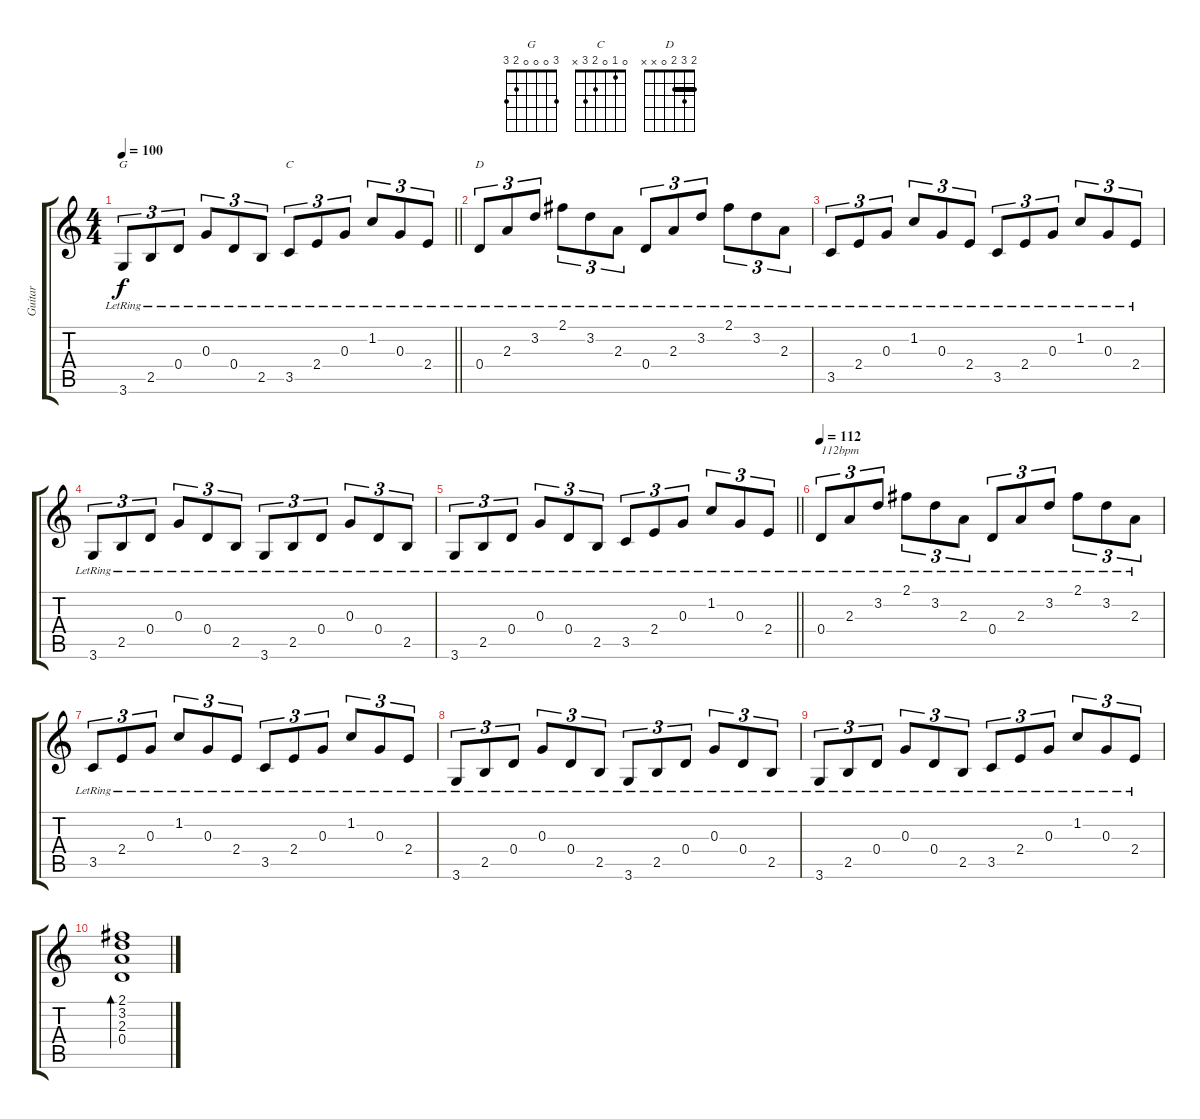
\track ("Guitar" "Guitar") {instrument acousticguitarsteel}
\staff {score tabs}
\tuning (E4 B3 G3 D3 A2 E2) {hide}
\chord ("G" 3 0 0 0 2 3)
\chord ("C" 0 1 0 2 3 x)
\chord ("D" 2 3 2 0 x x) {barre 2}
\ts (4 4)
\tempo 100
\clef g2
\barLineRight lightlight
\ks c
3.6{lr}.8{tu (3 2) ch "G" dy f} 2.5{lr}.8{tu (3 2)} 0.4{lr}.8{tu (3 2)} 0.3{lr}.8{tu (3 2)} 0.4{lr}.8{tu (3 2)} 2.5{lr}.8{tu (3 2)} 3.5{lr}.8{tu (3 2) ch "C"} 2.4{lr}.8{tu (3 2)} 0.3{lr}.8{tu (3 2)} 1.2{lr}.8{tu (3 2)} 0.3{lr}.8{tu (3 2)} 2.4{lr}.8{tu (3 2)} |
0.4{lr}.8{tu (3 2) ch "D"} 2.3{lr}.8{tu (3 2)} 3.2{lr}.8{tu (3 2)} 2.1{lr}.8{tu (3 2)} 3.2{lr}.8{tu (3 2)} 2.3{lr}.8{tu (3 2)} 0.4{lr}.8{tu (3 2)} 2.3{lr}.8{tu (3 2)} 3.2{lr}.8{tu (3 2)} 2.1{lr}.8{tu (3 2)} 3.2{lr}.8{tu (3 2)} 2.3{lr}.8{tu (3 2)} |
3.5{lr}.8{tu (3 2)} 2.4{lr}.8{tu (3 2)} 0.3{lr}.8{tu (3 2)} 1.2{lr}.8{tu (3 2)} 0.3{lr}.8{tu (3 2)} 2.4{lr}.8{tu (3 2)} 3.5{lr}.8{tu (3 2)} 2.4{lr}.8{tu (3 2)} 0.3{lr}.8{tu (3 2)} 1.2{lr}.8{tu (3 2)} 0.3{lr}.8{tu (3 2)} 2.4{lr}.8{tu (3 2)} |
3.6{lr}.8{tu (3 2)} 2.5{lr}.8{tu (3 2)} 0.4{lr}.8{tu (3 2)} 0.3{lr}.8{tu (3 2)} 0.4{lr}.8{tu (3 2)} 2.5{lr}.8{tu (3 2)} 3.6{lr}.8{tu (3 2)} 2.5{lr}.8{tu (3 2)} 0.4{lr}.8{tu (3 2)} 0.3{lr}.8{tu (3 2)} 0.4{lr}.8{tu (3 2)} 2.5{lr}.8{tu (3 2)} |
\barLineRight lightlight
3.6{lr}.8{tu (3 2)} 2.5{lr}.8{tu (3 2)} 0.4{lr}.8{tu (3 2)} 0.3{lr}.8{tu (3 2)} 0.4{lr}.8{tu (3 2)} 2.5{lr}.8{tu (3 2)} 3.5{lr}.8{tu (3 2)} 2.4{lr}.8{tu (3 2)} 0.3{lr}.8{tu (3 2)} 1.2{lr}.8{tu (3 2)} 0.3{lr}.8{tu (3 2)} 2.4{lr}.8{tu (3 2)} |
\tempo 112
0.4{lr}.8{tu (3 2) txt "112bpm"} 2.3{lr}.8{tu (3 2)} 3.2{lr}.8{tu (3 2)} 2.1{lr}.8{tu (3 2)} 3.2{lr}.8{tu (3 2)} 2.3{lr}.8{tu (3 2)} 0.4{lr}.8{tu (3 2)} 2.3{lr}.8{tu (3 2)} 3.2{lr}.8{tu (3 2)} 2.1{lr}.8{tu (3 2)} 3.2{lr}.8{tu (3 2)} 2.3{lr}.8{tu (3 2)} |
3.5{lr}.8{tu (3 2)} 2.4{lr}.8{tu (3 2)} 0.3{lr}.8{tu (3 2)} 1.2{lr}.8{tu (3 2)} 0.3{lr}.8{tu (3 2)} 2.4{lr}.8{tu (3 2)} 3.5{lr}.8{tu (3 2)} 2.4{lr}.8{tu (3 2)} 0.3{lr}.8{tu (3 2)} 1.2{lr}.8{tu (3 2)} 0.3{lr}.8{tu (3 2)} 2.4{lr}.8{tu (3 2)} |
3.6{lr}.8{tu (3 2)} 2.5{lr}.8{tu (3 2)} 0.4{lr}.8{tu (3 2)} 0.3{lr}.8{tu (3 2)} 0.4{lr}.8{tu (3 2)} 2.5{lr}.8{tu (3 2)} 3.6{lr}.8{tu (3 2)} 2.5{lr}.8{tu (3 2)} 0.4{lr}.8{tu (3 2)} 0.3{lr}.8{tu (3 2)} 0.4{lr}.8{tu (3 2)} 2.5{lr}.8{tu (3 2)} |
3.6{lr}.8{tu (3 2)} 2.5{lr}.8{tu (3 2)} 0.4{lr}.8{tu (3 2)} 0.3{lr}.8{tu (3 2)} 0.4{lr}.8{tu (3 2)} 2.5{lr}.8{tu (3 2)} 3.5{lr}.8{tu (3 2)} 2.4{lr}.8{tu (3 2)} 0.3{lr}.8{tu (3 2)} 1.2{lr}.8{tu (3 2)} 0.3{lr}.8{tu (3 2)} 2.4{lr}.8{tu (3 2)} |
(2.1 3.2 2.3 0.4).1{bd 240}
